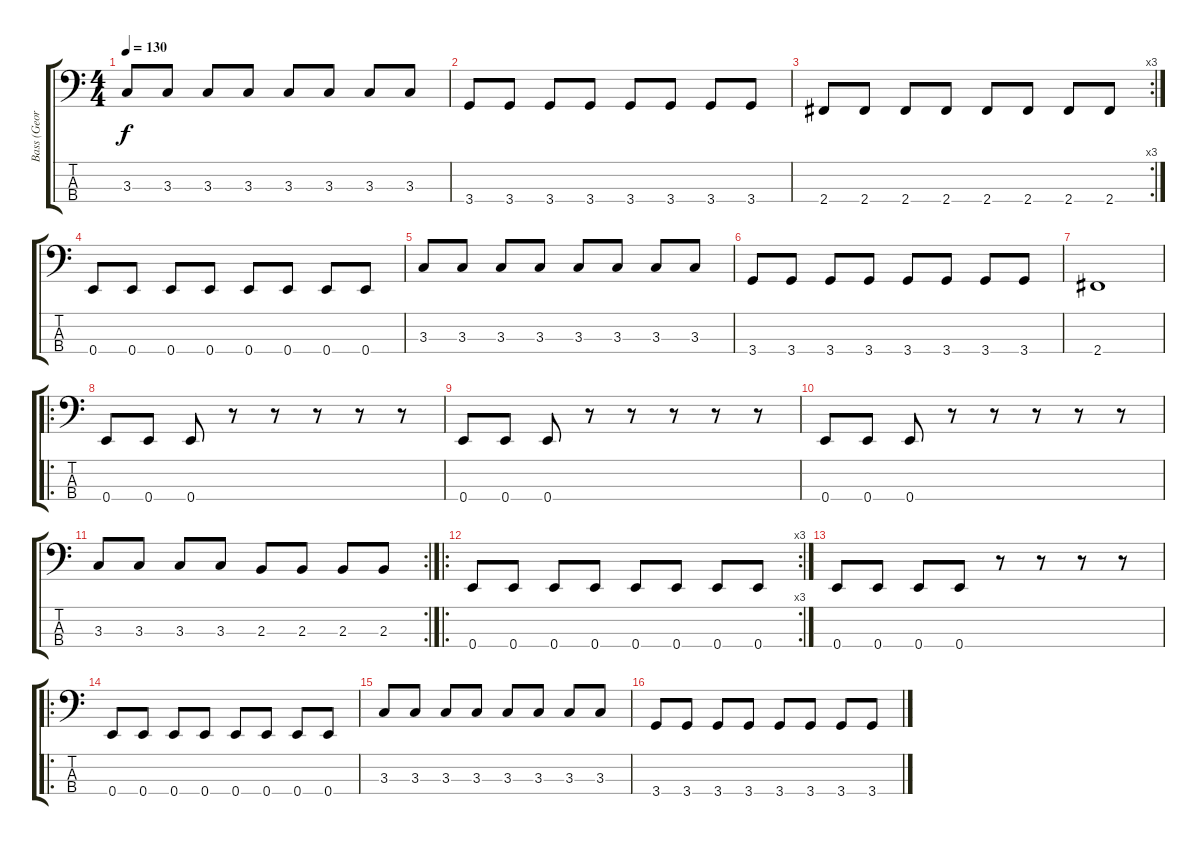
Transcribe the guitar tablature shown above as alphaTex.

\track ("Bass (Georg)" "Bass (Geor") {instrument electricbassfinger}
\staff {score tabs}
\tuning (G2 D2 A1 E1) {hide}
\ts (4 4)
\tempo 130
\clef f4
\ks c
3.3.8{dy f} 3.3.8 3.3.8 3.3.8 3.3.8 3.3.8 3.3.8 3.3.8 |
3.4.8 3.4.8 3.4.8 3.4.8 3.4.8 3.4.8 3.4.8 3.4.8 |
\rc 3
2.4.8 2.4.8 2.4.8 2.4.8 2.4.8 2.4.8 2.4.8 2.4.8 |
0.4.8 0.4.8 0.4.8 0.4.8 0.4.8 0.4.8 0.4.8 0.4.8 |
3.3.8 3.3.8 3.3.8 3.3.8 3.3.8 3.3.8 3.3.8 3.3.8 |
3.4.8 3.4.8 3.4.8 3.4.8 3.4.8 3.4.8 3.4.8 3.4.8 |
2.4.1 |
\ro
0.4.8 0.4.8 0.4.8 r.8 r.8 r.8 r.8 r.8 |
0.4.8 0.4.8 0.4.8 r.8 r.8 r.8 r.8 r.8 |
0.4.8 0.4.8 0.4.8 r.8 r.8 r.8 r.8 r.8 |
\rc 2
3.3.8 3.3.8 3.3.8 3.3.8 2.3.8 2.3.8 2.3.8 2.3.8 |
\ro
\rc 3
0.4.8 0.4.8 0.4.8 0.4.8 0.4.8 0.4.8 0.4.8 0.4.8 |
0.4.8 0.4.8 0.4.8 0.4.8 r.8 r.8 r.8 r.8 |
\ro
0.4.8 0.4.8 0.4.8 0.4.8 0.4.8 0.4.8 0.4.8 0.4.8 |
3.3.8 3.3.8 3.3.8 3.3.8 3.3.8 3.3.8 3.3.8 3.3.8 |
3.4.8 3.4.8 3.4.8 3.4.8 3.4.8 3.4.8 3.4.8 3.4.8
